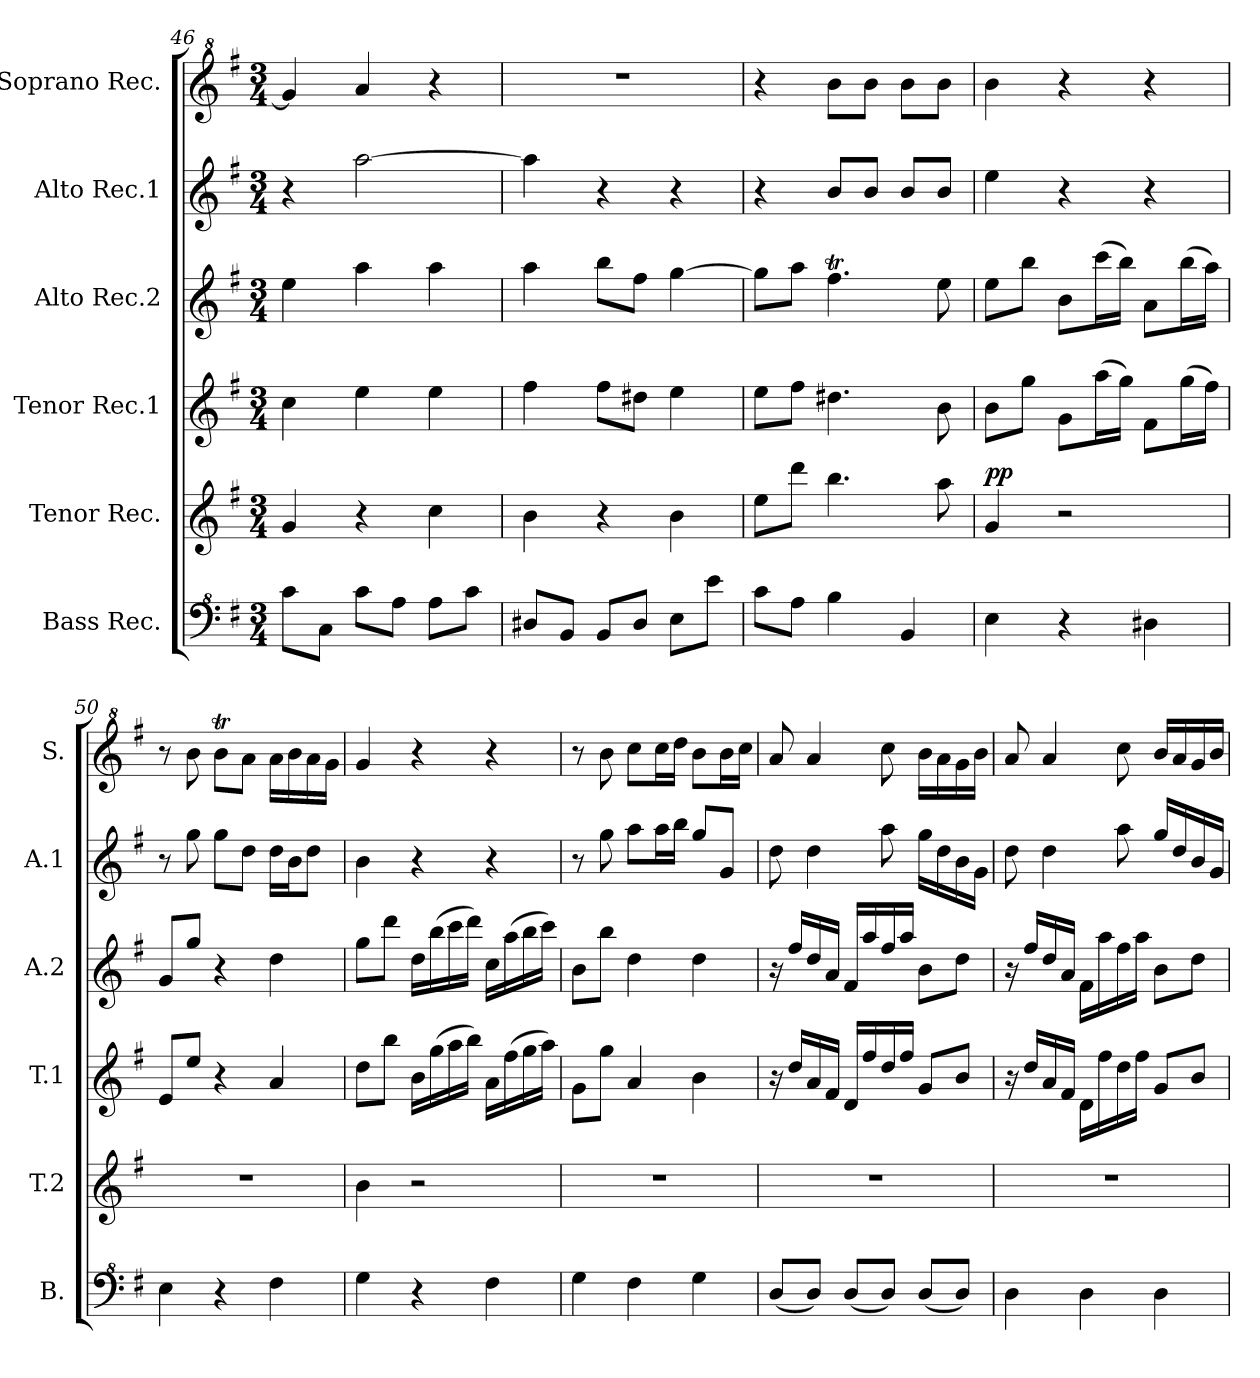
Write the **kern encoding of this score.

**kern	**kern	**dynam	**kern	**kern	**kern	**kern
*part6	*part5	*part5	*part4	*part3	*part2	*part1
*staff6	*staff5	*staff5	*staff4	*staff3	*staff2	*staff1
*I"Bass Rec.	*I"Tenor Rec.	*	*I"Tenor Rec.1	*I"Alto Rec.2	*I"Alto Rec.1	*I"Soprano Rec.
*I'B.	*I'T.2	*	*I'T.1	*I'A.2	*I'A.1	*I'S.
*clefF^4	*clefG2	*	*clefG2	*clefG2	*clefG2	*clefG^2
*k[f#]	*k[f#]	*	*k[f#]	*k[f#]	*k[f#]	*k[f#]
*M3/4	*M3/4	*	*M3/4	*M3/4	*M3/4	*M3/4
=46	=46	=46	=46	=46	=46	=46
8cc\L	4g/	.	4cc\	4ee\	4r	4gg/]
8c\J	.	.	.	.	.	.
8cc\L	4r	.	4ee\	4aa\	[2aa\	4aa/
8a\J	.	.	.	.	.	.
8a\L	4cc\	.	4ee\	4aa\	.	4r
8cc\J	.	.	.	.	.	.
=47	=47	=47	=47	=47	=47	=47
8d#X/L	4b\	.	4ff#\	4aa\	4aa\]	2.r
8B/J	.	.	.	.	.	.
8B/L	4r	.	8ff#\L	8bb\L	4r	.
8d#/J	.	.	8dd#X\J	8ff#\J	.	.
8e\L	4b\	.	4ee\	[4gg\	4r	.
8ee\J	.	.	.	.	.	.
=48	=48	=48	=48	=48	=48	=48
8cc\L	8ee\L	.	8ee\L	8gg\L]	4r	4r
8a\J	8ddd\J	.	8ff#\J	8aa\J	.	.
4b\	4.bb\	.	4.dd#X\	4.ff#t\	8b/L	8bb\L
.	.	.	.	.	8b/J	8bb\J
4B/	.	.	.	.	8b/L	8bb\L
.	8aa\	.	8b\	8ee\	8b/J	8bb\J
=49	=49	=49	=49	=49	=49	=49
!	!	!LO:DY:a	!	!	!	!
4e\	4g/	pp	8b\L	8ee\L	4ee\	4bb\
.	.	.	8gg\J	8bb\J	.	.
4r	2r	.	8g\L	8b\L	4r	4r
.	.	.	(>16aa\L	(>16ccc\L	.	.
.	.	.	16gg\JJ)	16bb\JJ)	.	.
4d#X\	.	.	8f#\L	8a\L	4r	4r
.	.	.	(>16gg\L	(>16bb\L	.	.
.	.	.	16ff#\JJ)	16aa\JJ)	.	.
=50	=50	=50	=50	=50	=50	=50
4e\	2.r	.	8e/L	8g/L	8r	8r
.	.	.	8ee/J	8gg/J	8gg\	8bb\
4r	.	.	4r	4r	8gg\L	8bbt\L
.	.	.	.	.	8dd\J	8aa\J
4f#\	.	.	4a/	4dd\	16dd\LL	16aa\LL
.	.	.	.	.	16b\J	16bb\
.	.	.	.	.	8dd\J	16aa\
.	.	.	.	.	.	16gg\JJ
!!LO:LB:g=z
=51	=51	=51	=51	=51	=51	=51
4g\	4b\	.	8dd\L	8gg\L	4b\	4gg/
.	.	.	8bb\J	8ddd\J	.	.
4r	2r	.	16b\LL	16dd\LL	4r	4r
.	.	.	(>16gg\	(>16bb\	.	.
.	.	.	16aa\	16ccc\	.	.
.	.	.	16bb\JJ)	16ddd\JJ)	.	.
4f#\	.	.	16a\LL	16cc\LL	4r	4r
.	.	.	(>16ff#\	(>16aa\	.	.
.	.	.	16gg\	16bb\	.	.
.	.	.	16aa\JJ)	16ccc\JJ)	.	.
=52	=52	=52	=52	=52	=52	=52
4g\	2.r	.	8g\L	8b\L	8r	8r
.	.	.	8gg\J	8bb\J	8gg\	8bb\
4f#\	.	.	4a/	4dd\	8aa\L	8ccc\L
.	.	.	.	.	16aa\L	16ccc\L
.	.	.	.	.	16bb\JJ	16ddd\JJ
4g\	.	.	4b\	4dd\	8gg/L	8bb\L
.	.	.	.	.	8g/J	16bb\L
.	.	.	.	.	.	16ccc\JJ
=53	=53	=53	=53	=53	=53	=53
(8d/L	2.r	.	16r	16r	8dd\	8aa/
.	.	.	16dd/LL	16ff#/LL	.	.
8d/J)	.	.	16a/	16dd/	4dd\	4aa/
.	.	.	16f#/JJ	16a/JJ	.	.
(8d/L	.	.	16d/LL	16f#/LL	.	.
.	.	.	16ff#/	16aa/	.	.
8d/J)	.	.	16dd/	16ff#/	8aa\	8ccc\
.	.	.	16ff#/JJ	16aa/JJ	.	.
(8d/L	.	.	8g/L	8b\L	16gg\LL	16bb\LL
.	.	.	.	.	16dd\	16aa\
8d/J)	.	.	8b/J	8dd\J	16b\	16gg\
.	.	.	.	.	16g\JJ	16bb\JJ
=54	=54	=54	=54	=54	=54	=54
4d\	2.r	.	16r	16r	8dd\	8aa/
.	.	.	16dd/LL	16ff#/LL	.	.
.	.	.	16a/	16dd/	4dd\	4aa/
.	.	.	16f#/JJ	16a/JJ	.	.
4d\	.	.	16d\LL	16f#\LL	.	.
.	.	.	16ff#\	16aa\	.	.
.	.	.	16dd\	16ff#\	8aa\	8ccc\
.	.	.	16ff#\JJ	16aa\JJ	.	.
4d\	.	.	8g/L	8b\L	16gg/LL	16bb/LL
.	.	.	.	.	16dd/	16aa/
.	.	.	8b/J	8dd\J	16b/	16gg/
.	.	.	.	.	16g/JJ	16bb/JJ
=	=	=	=	=	=	=
*-	*-	*-	*-	*-	*-	*-
